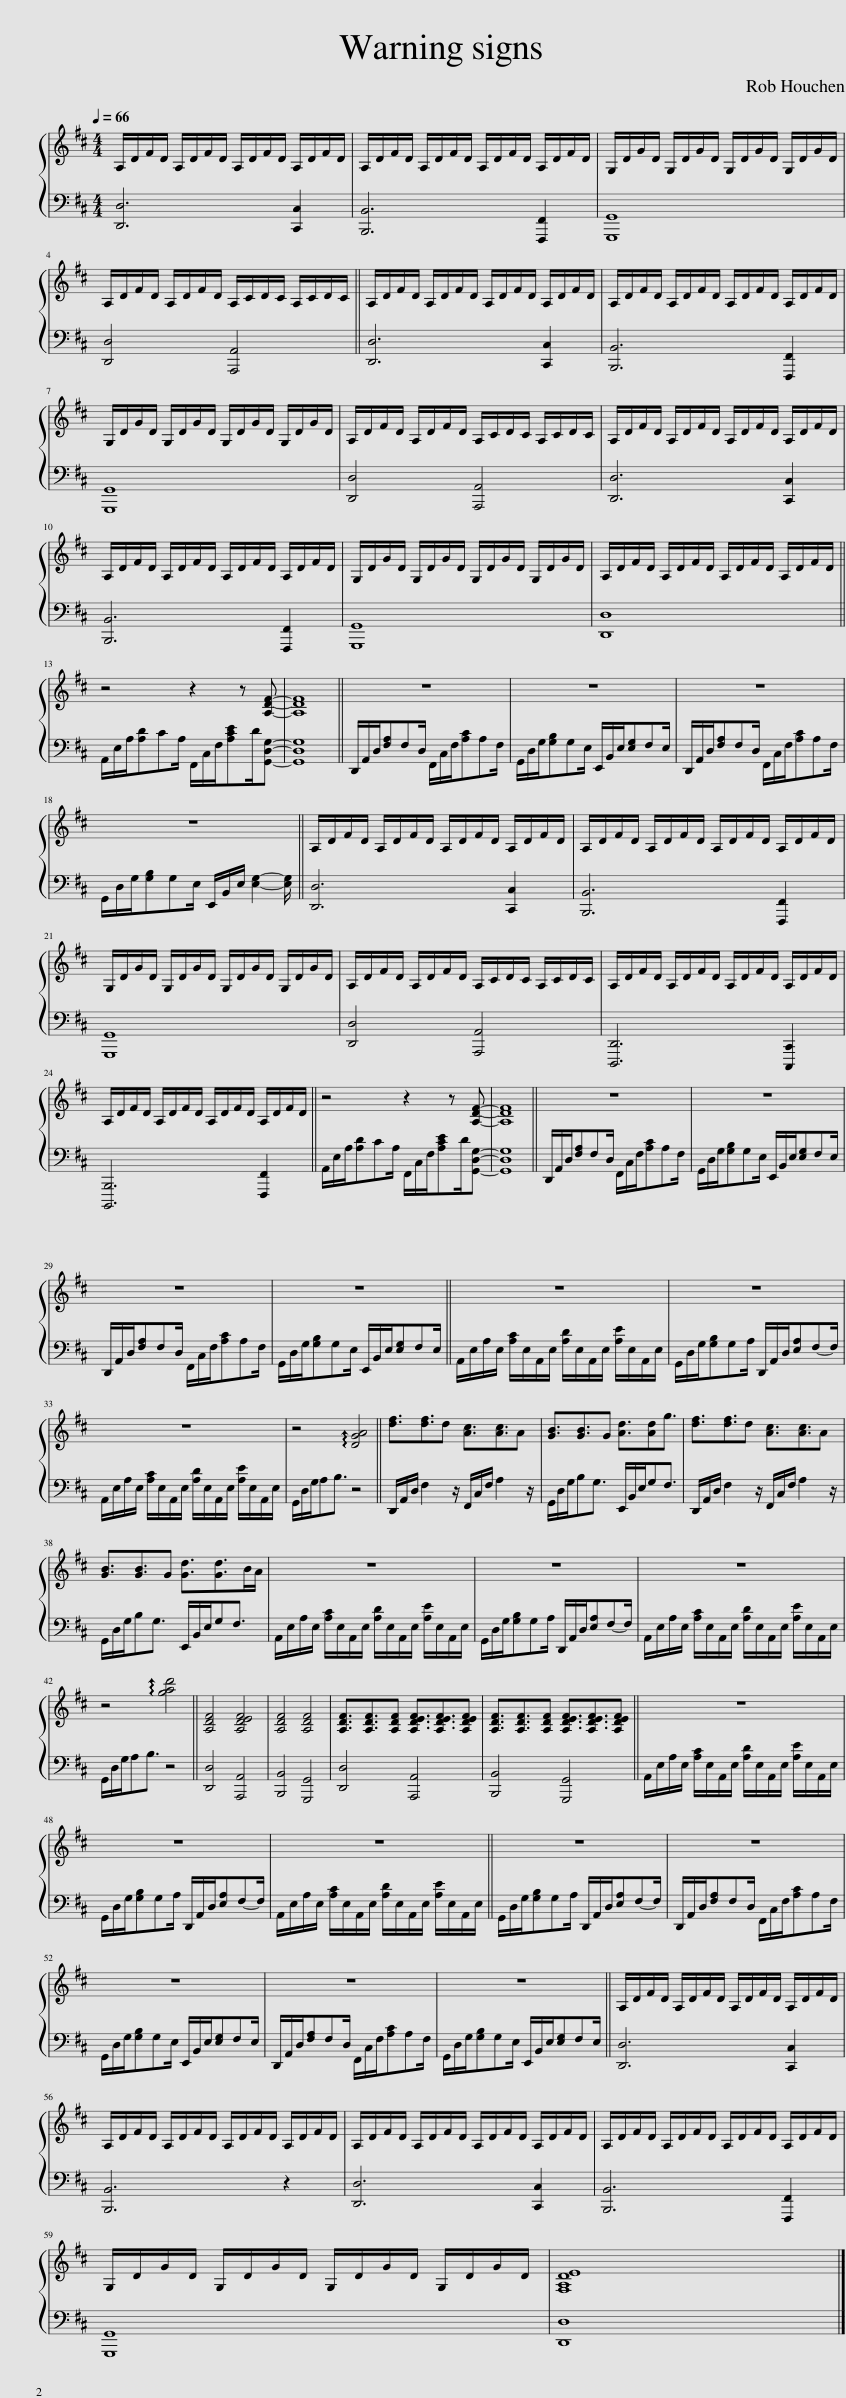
X:1
%%score { 1 | 2 }
L:1/8
Q:1/4=66
M:4/4
I:linebreak $
K:D
V:1 treble
V:2 bass
V:1
 A,/D/F/D/ A,/D/F/D/ A,/D/F/D/ A,/D/F/D/ | A,/D/F/D/ A,/D/F/D/ A,/D/F/D/ A,/D/F/D/ | G,/D/G/D/ G,/D/G/D/ G,/D/G/D/ G,/D/G/D/ |$ A,/D/F/D/ A,/D/F/D/ A,/C/D/C/ A,/C/D/C/ || A,/D/F/D/ A,/D/F/D/ A,/D/F/D/ A,/D/F/D/ | %5
 A,/D/F/D/ A,/D/F/D/ A,/D/F/D/ A,/D/F/D/ |$ G,/D/G/D/ G,/D/G/D/ G,/D/G/D/ G,/D/G/D/ | A,/D/F/D/ A,/D/F/D/ A,/C/D/C/ A,/C/D/C/ | A,/D/F/D/ A,/D/F/D/ A,/D/F/D/ A,/D/F/D/ |$ A,/D/F/D/ A,/D/F/D/ A,/D/F/D/ A,/D/F/D/ | %10
 G,/D/G/D/ G,/D/G/D/ G,/D/G/D/ G,/D/G/D/ | A,/D/F/D/ A,/D/F/D/ A,/D/F/D/ A,/D/F/D/ ||$ z4 z2 z [A,DF]- | [A,DF]8 || z8 | %15
 z8 | z8 |$ z8 || A,/D/F/D/ A,/D/F/D/ A,/D/F/D/ A,/D/F/D/ | A,/D/F/D/ A,/D/F/D/ A,/D/F/D/ A,/D/F/D/ |$ %20
 G,/D/G/D/ G,/D/G/D/ G,/D/G/D/ G,/D/G/D/ | A,/D/F/D/ A,/D/F/D/ A,/C/D/C/ A,/C/D/C/ | A,/D/F/D/ A,/D/F/D/ A,/D/F/D/ A,/D/F/D/ |$ A,/D/F/D/ A,/D/F/D/ A,/D/F/D/ A,/D/F/D/ || z4 z2 z [A,DF]- | %25
 [A,DF]8 || z8 | z8 |$ z8 | z8 || %30
 z8 | z8 |$ z8 | z4 !arpeggio![DGA]4 || [df]3/2[df]3/2d [Ac]3/2[Ac]3/2A | %35
 [GB]3/2[GB]3/2G [Ad]3/2[Ad]g3/2 | [df]3/2[df]3/2d [Ac]3/2[Ac]3/2A |$ [GB]3/2[GB]3/2G [Gd]3/2[Gd]>BA/ | z8 | z8 | %40
 z8 |$ z4 !arpeggio![gad']4 || [A,DF]4 [A,DEF]4 | [A,DF]4 [A,DF]4 | [A,DF]3/2[A,DF]3/2[A,DF] [A,DEF]3/2[A,DEF]3/2[A,DEF] | %45
 [A,DF]3/2[A,DF]3/2[A,DF] [A,DEF]3/2[A,DEF]3/2[A,DEF] || z8 |$ z8 | z8 || z8 | %50
 z8 |$ z8 | z8 | z8 || A,/D/F/D/ A,/D/F/D/ A,/D/F/D/ A,/D/F/D/ |$ %55
 A,/D/F/D/ A,/D/F/D/ A,/D/F/D/ A,/D/F/D/ | A,/D/F/D/ A,/D/F/D/ A,/D/F/D/ A,/D/F/D/ | A,/D/F/D/ A,/D/F/D/ A,/D/F/D/ A,/D/F/D/ |$ G,/D/G/D/ G,/D/G/D/ G,/D/G/D/ G,/D/G/D/ | [F,A,DE]8 |] %60
V:2
 [D,,D,]6 [C,,C,]2 | [B,,,B,,]6 [F,,,F,,]2 | [G,,,G,,]8 |$ [D,,D,]4 [A,,,A,,]4 || [D,,D,]6 [C,,C,]2 | %5
 [B,,,B,,]6 [F,,,F,,]2 |$ [G,,,G,,]8 | [D,,D,]4 [A,,,A,,]4 | [D,,D,]6 [C,,C,]2 |$ [B,,,B,,]6 [F,,,F,,]2 | %10
 [G,,,G,,]8 | [D,,D,]8 ||$ A,,/E,/A,/[A,D]CA,/ F,,/C,/F,/[A,CE]D/[G,,D,G,]- | [G,,D,G,]8 || D,,/A,,/D,/[F,A,]F,D,/ F,,/C,/F,/[A,C]A,F,/ | %15
 G,,/D,/G,/[G,B,]G,E,/ E,,/B,,/E,/[E,G,]F,E,/ | D,,/A,,/D,/[F,A,]F,D,/ F,,/C,/F,/[A,C]A,F,/ |$ G,,/D,/G,/[G,B,]G,E,/ E,,/B,,/E,/ [E,G,]2- [E,G,]/ || [D,,D,]6 [C,,C,]2 | [B,,,B,,]6 [F,,,F,,]2 |$ %20
 [G,,,G,,]8 | [D,,D,]4 [A,,,A,,]4 | [D,,,D,,]6 [C,,,C,,]2 |$ [B,,,,B,,,]6 [F,,,F,,]2 || A,,/E,/A,/[A,D]CA,/ F,,/C,/F,/[A,CE]D/[G,,D,G,]- | %25
 [G,,D,G,]8 || D,,/A,,/D,/[F,A,]F,D,/ F,,/C,/F,/[A,C]A,F,/ | G,,/D,/G,/[G,B,]G,E,/ E,,/B,,/E,/[E,G,]F,E,/ |$ D,,/A,,/D,/[F,A,]F,D,/ F,,/C,/F,/[A,C]A,F,/ | G,,/D,/G,/[G,B,]G,E,/ E,,/B,,/E,/[E,G,]F,E,/ || %30
 A,,/E,/A,/E,/ [A,C]/E,/A,,/E,/ [A,D]/E,/A,,/E,/ [A,E]/E,/A,,/E,/ | G,,/D,/G,/[G,B,]G,A,/ D,,/A,,/D,/[E,A,]F,-F,/ |$ A,,/E,/A,/E,/ [A,C]/E,/A,,/E,/ [A,D]/E,/A,,/E,/ [A,E]/E,/A,,/E,/ | G,,/D,/G,/A,B,3/2 z4 || D,,/A,,/D,/ F,2 z/ F,,/C,/F,/ A,2 z/ | %35
 G,,/D,/G,/B,G,3/2 E,,/B,,/E,/G,F,3/2 | D,,/A,,/D,/ F,2 z/ F,,/C,/F,/ A,2 z/ |$ G,,/D,/G,/B,G,3/2 E,,/B,,/E,/G,F,3/2 | A,,/E,/A,/E,/ [A,C]/E,/A,,/E,/ [A,D]/E,/A,,/E,/ [A,E]/E,/A,,/E,/ | G,,/D,/G,/[G,B,]G,A,/ D,,/A,,/D,/[E,A,]F,-F,/ | %40
 A,,/E,/A,/E,/ [A,C]/E,/A,,/E,/ [A,D]/E,/A,,/E,/ [A,E]/E,/A,,/E,/ |$ G,,/D,/G,/A,B,3/2 z4 || [D,,D,]4 [A,,,A,,]4 | [B,,,B,,]4 [G,,,G,,]4 | [D,,D,]4 [A,,,A,,]4 | %45
 [B,,,B,,]4 [G,,,G,,]4 || A,,/E,/A,/E,/ [A,C]/E,/A,,/E,/ [A,D]/E,/A,,/E,/ [A,E]/E,/A,,/E,/ |$ G,,/D,/G,/[G,B,]G,A,/ D,,/A,,/D,/[E,A,]F,-F,/ | A,,/E,/A,/E,/ [A,C]/E,/A,,/E,/ [A,D]/E,/A,,/E,/ [A,E]/E,/A,,/E,/ || G,,/D,/G,/[G,B,]G,A,/ D,,/A,,/D,/[E,A,]F,-F,/ | %50
 D,,/A,,/D,/[F,A,]F,D,/ F,,/C,/F,/[A,C]A,F,/ |$ G,,/D,/G,/[G,B,]G,E,/ E,,/B,,/E,/[E,G,]F,E,/ | D,,/A,,/D,/[F,A,]F,D,/ F,,/C,/F,/[A,C]A,F,/ | G,,/D,/G,/[G,B,]G,E,/ E,,/B,,/E,/[E,G,]F,E,/ || [D,,D,]6 [C,,C,]2 |$ %55
 [B,,,B,,]6 z2 | [D,,D,]6 [C,,C,]2 | [B,,,B,,]6 [F,,,F,,]2 |$ [G,,,G,,]8 | [D,,D,]8 |] %60
